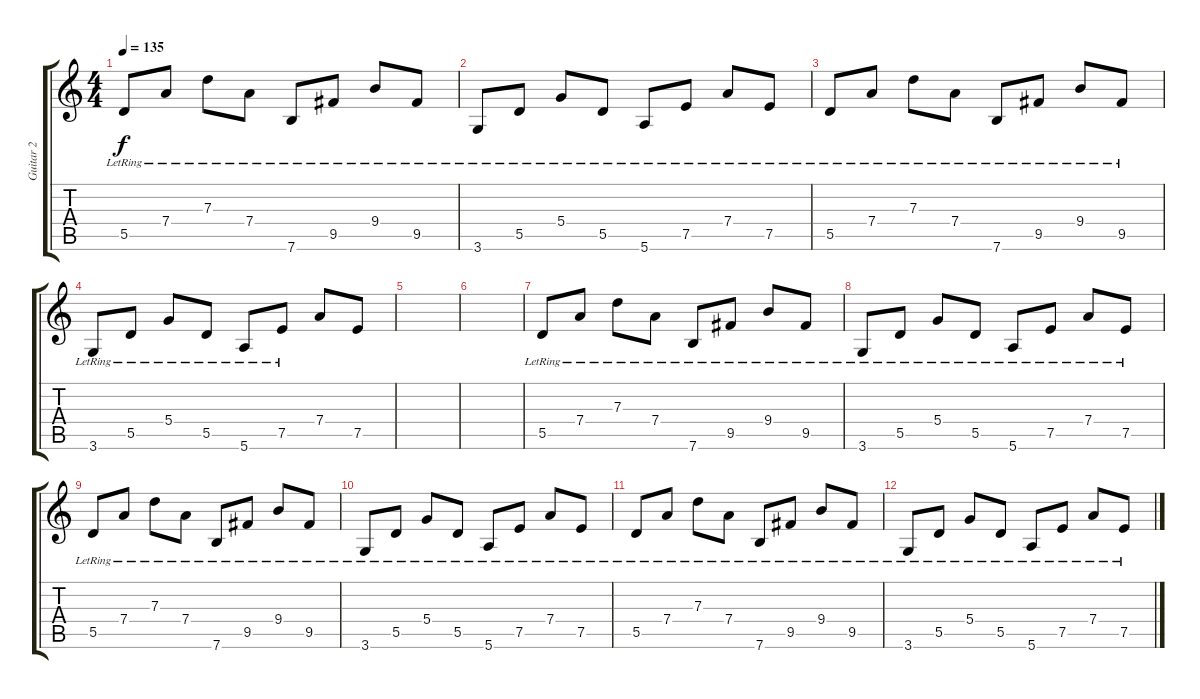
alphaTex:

\track ("Guitar 2" "Guitar 2") {instrument acousticguitarsteel}
\staff {score tabs}
\tuning (E4 B3 G3 D3 A2 E2) {hide}
\ts (4 4)
\tempo 135
\clef g2
\ks c
5.5{lr}.8{dy f} 7.4{lr}.8 7.3{lr}.8 7.4{lr}.8 7.6{lr}.8 9.5{lr}.8 9.4{lr}.8 9.5{lr}.8 |
3.6{lr}.8 5.5{lr}.8 5.4{lr}.8 5.5{lr}.8 5.6{lr}.8 7.5{lr}.8 7.4{lr}.8 7.5{lr}.8 |
5.5{lr}.8 7.4{lr}.8 7.3{lr}.8 7.4{lr}.8 7.6{lr}.8 9.5{lr}.8 9.4{lr}.8 9.5{lr}.8 |
3.6{lr}.8 5.5{lr}.8 5.4{lr}.8 5.5{lr}.8 5.6{lr}.8 7.5{lr}.8 7.4.8 7.5.8 |
|
|
5.5{lr}.8 7.4{lr}.8 7.3{lr}.8 7.4{lr}.8 7.6{lr}.8 9.5{lr}.8 9.4{lr}.8 9.5{lr}.8 |
3.6{lr}.8 5.5{lr}.8 5.4{lr}.8 5.5{lr}.8 5.6{lr}.8 7.5{lr}.8 7.4{lr}.8 7.5{lr}.8 |
5.5{lr}.8 7.4{lr}.8 7.3{lr}.8 7.4{lr}.8 7.6{lr}.8 9.5{lr}.8 9.4{lr}.8 9.5{lr}.8 |
3.6{lr}.8 5.5{lr}.8 5.4{lr}.8 5.5{lr}.8 5.6{lr}.8 7.5{lr}.8 7.4{lr}.8 7.5{lr}.8 |
5.5{lr}.8 7.4{lr}.8 7.3{lr}.8 7.4{lr}.8 7.6{lr}.8 9.5{lr}.8 9.4{lr}.8 9.5{lr}.8 |
3.6{lr}.8 5.5{lr}.8 5.4{lr}.8 5.5{lr}.8 5.6{lr}.8 7.5{lr}.8 7.4{lr}.8 7.5{lr}.8
